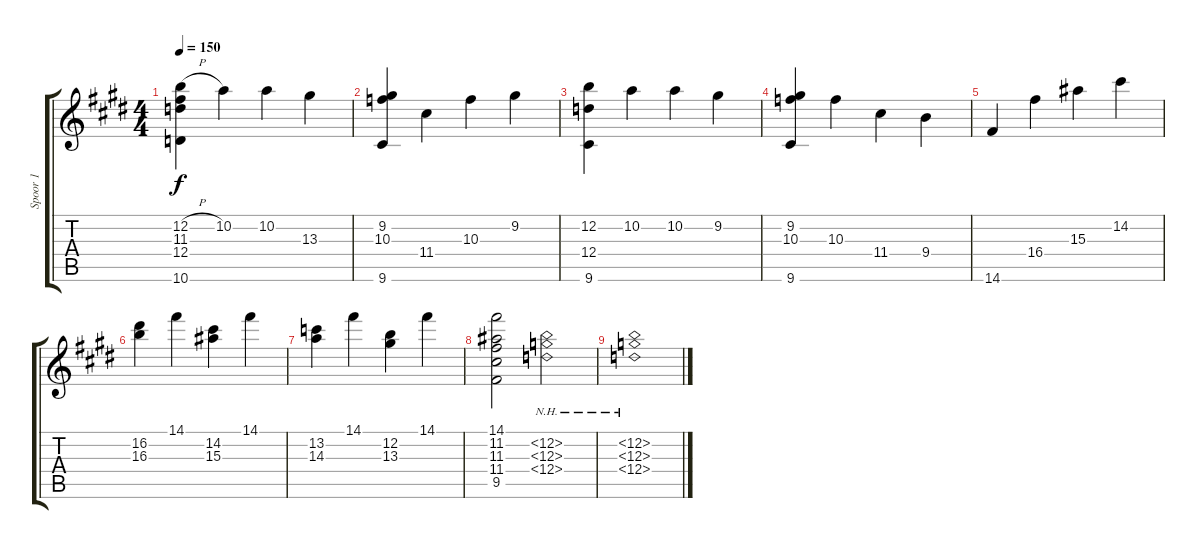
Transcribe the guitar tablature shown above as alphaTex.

\track ("Spoor 1" "Spoor 1") {instrument acousticguitarnylon}
\staff {score tabs}
\tuning (E4 B3 G3 D3 A2 E2) {hide}
\ts (4 4)
\tempo 150
\clef g2
\ks e
(12.2{h} 11.3 12.4 10.6).4{dy f} 10.2.4 10.2.4 13.3.4 |
(9.2 10.3 9.6).4 11.4.4 10.3.4 9.2.4 |
(12.2 12.4 9.6).4 10.2.4 10.2.4 9.2.4 |
(9.2 10.3 9.6).4 10.3.4 11.4.4 9.4.4 |
14.6.4 16.4.4 15.3.4 14.2.4 |
(16.2 16.3).4 14.1.4 (14.2 15.3).4 14.1.4 |
(13.2 14.3).4 14.1.4 (12.2 13.3).4 14.1.4 |
(14.1 11.2 11.3 11.4 9.5).2 (11.2{nh} 11.3{nh} 11.4{nh}).2 |
(11.2{nh} 11.3{nh} 11.4{nh}).1
